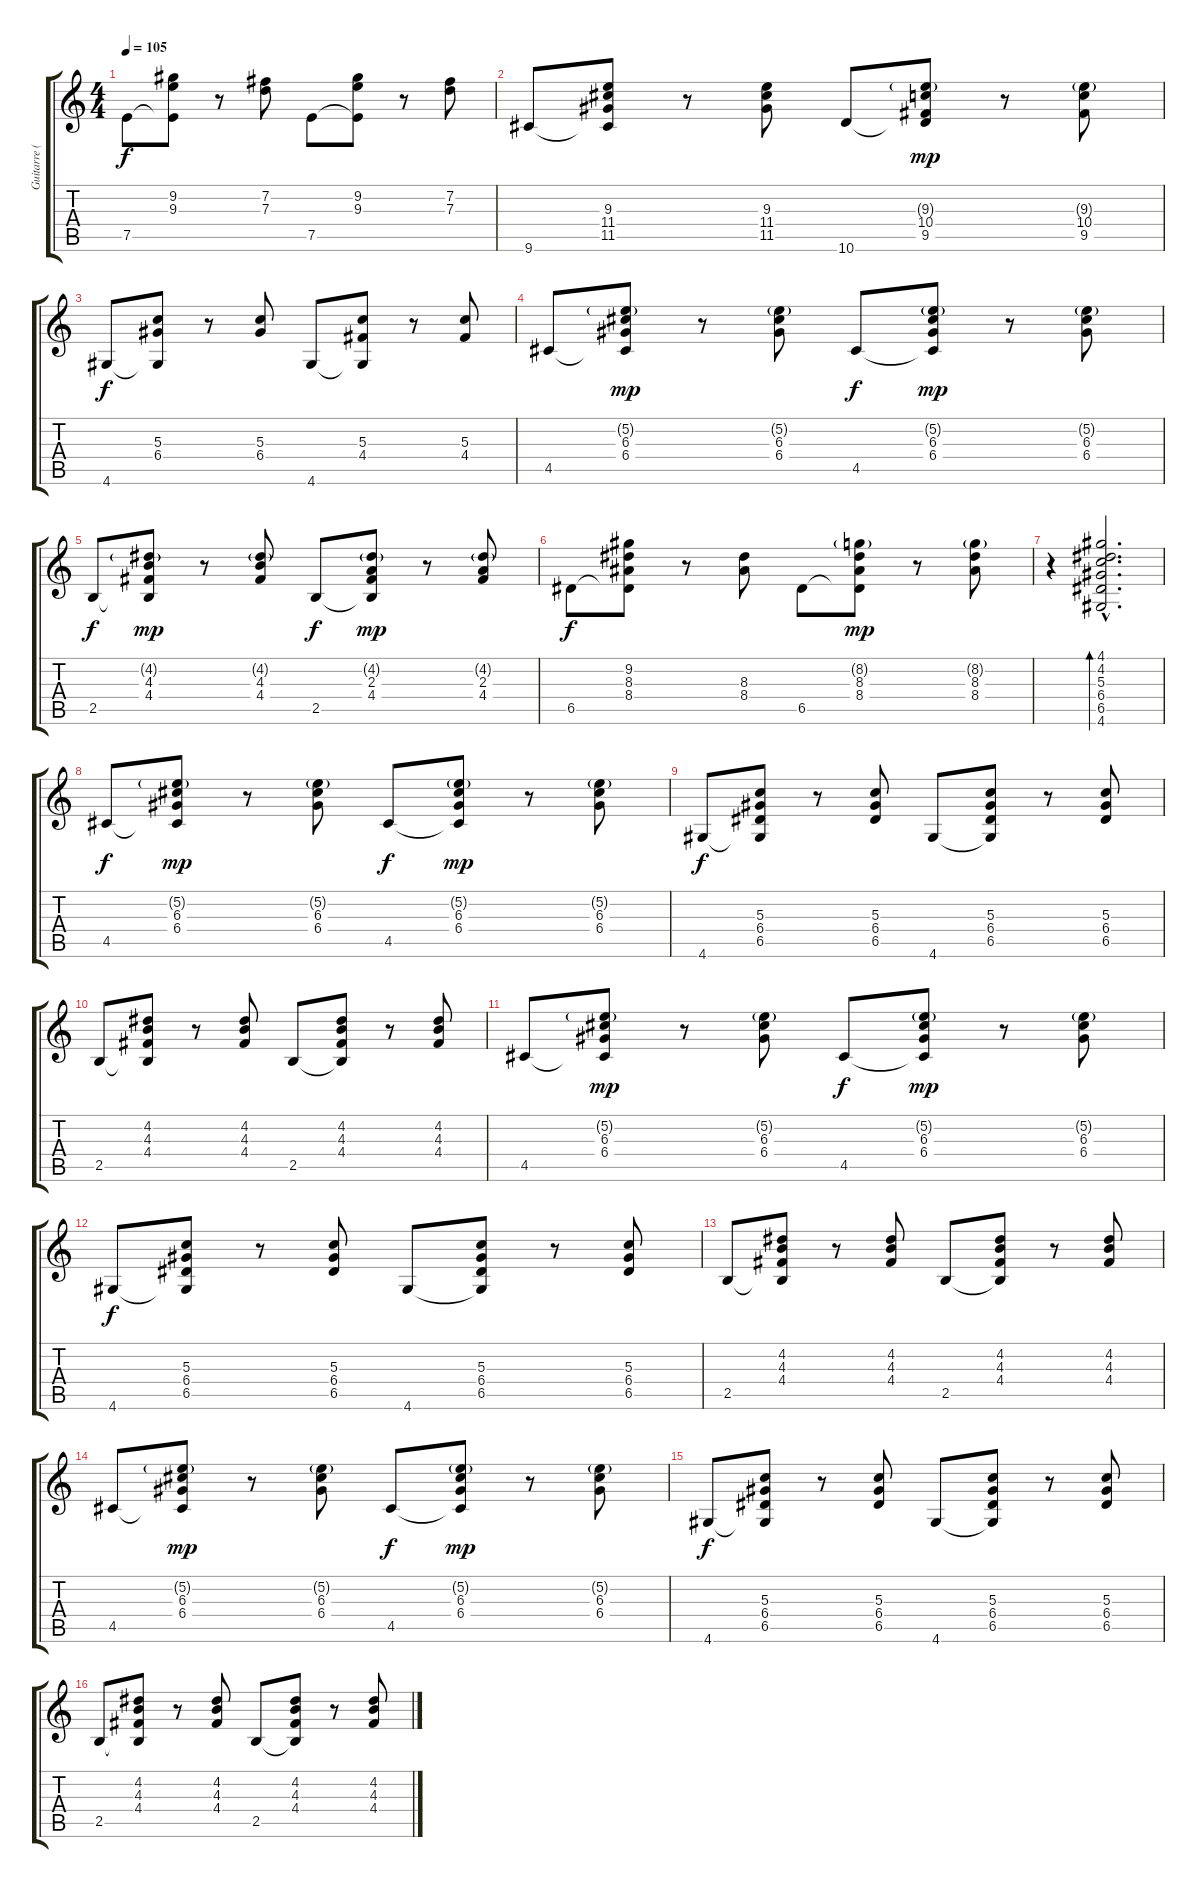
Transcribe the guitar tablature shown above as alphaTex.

\track ("Guitarre (Guizmo)" "Guitarre (") {instrument acousticguitarnylon}
\staff {score tabs}
\tuning (E4 B3 G3 D3 A2 E2) {hide}
\ts (4 4)
\tempo 105
\clef g2
\ks c
7.5.8{dy f} (9.2 9.3 7.5{t}).8 r.8 (7.2 7.3).8 7.5.8 (9.2 9.3 7.5{t}).8 r.8 (7.2 7.3).8 |
9.6.8 (9.3 11.4 11.5 9.6{t}).8 r.8 (9.3 11.4 11.5).8 10.6.8 (9.3{g} 10.4 9.5 10.6{t}).8{dy mp} r.8 (9.3{g} 10.4 9.5).8 |
4.6.8{dy f} (5.3 6.4 4.6{t}).8 r.8 (5.3 6.4).8 4.6.8 (5.3 4.4 4.6{t}).8 r.8 (5.3 4.4).8 |
4.5.8 (5.2{g} 6.3 6.4 4.5{t}).8{dy mp} r.8 (5.2{g} 6.3 6.4).8 4.5.8{dy f} (5.2{g} 6.3 6.4 4.5{t}).8{dy mp} r.8 (5.2{g} 6.3 6.4).8 |
2.5.8{dy f} (4.2{g} 4.3 4.4 2.5{t}).8{dy mp} r.8 (4.2{g} 4.3 4.4).8 2.5.8{dy f} (4.2{g} 2.3 4.4 2.5{t}).8{dy mp} r.8 (4.2{g} 2.3 4.4).8 |
6.5.8{dy f} (9.2 8.3 8.4 6.5{t}).8 r.8 (8.3 8.4).8 6.5.8 (8.2{g} 8.3 8.4 6.5{t}).8{dy mp} r.8 (8.2{g} 8.3 8.4).8 |
r.4 (4.1{hac} 4.2{hac} 5.3{hac} 6.4{hac} 6.5{hac} 4.6{hac}).2{d bd 240} |
4.5.8{dy f} (5.2{g} 6.3 6.4 4.5{t}).8{dy mp} r.8 (5.2{g} 6.3 6.4).8 4.5.8{dy f} (5.2{g} 6.3 6.4 4.5{t}).8{dy mp} r.8 (5.2{g} 6.3 6.4).8 |
4.6.8{dy f} (5.3 6.4 6.5 4.6{t}).8 r.8 (5.3 6.4 6.5).8 4.6.8 (5.3 6.4 6.5 4.6{t}).8 r.8 (5.3 6.4 6.5).8 |
2.5.8 (4.2 4.3 4.4 2.5{t}).8 r.8 (4.2 4.3 4.4).8 2.5.8 (4.2 4.3 4.4 2.5{t}).8 r.8 (4.2 4.3 4.4).8 |
4.5.8 (5.2{g} 6.3 6.4 4.5{t}).8{dy mp} r.8 (5.2{g} 6.3 6.4).8 4.5.8{dy f} (5.2{g} 6.3 6.4 4.5{t}).8{dy mp} r.8 (5.2{g} 6.3 6.4).8 |
4.6.8{dy f} (5.3 6.4 6.5 4.6{t}).8 r.8 (5.3 6.4 6.5).8 4.6.8 (5.3 6.4 6.5 4.6{t}).8 r.8 (5.3 6.4 6.5).8 |
2.5.8 (4.2 4.3 4.4 2.5{t}).8 r.8 (4.2 4.3 4.4).8 2.5.8 (4.2 4.3 4.4 2.5{t}).8 r.8 (4.2 4.3 4.4).8 |
4.5.8 (5.2{g} 6.3 6.4 4.5{t}).8{dy mp} r.8 (5.2{g} 6.3 6.4).8 4.5.8{dy f} (5.2{g} 6.3 6.4 4.5{t}).8{dy mp} r.8 (5.2{g} 6.3 6.4).8 |
4.6.8{dy f} (5.3 6.4 6.5 4.6{t}).8 r.8 (5.3 6.4 6.5).8 4.6.8 (5.3 6.4 6.5 4.6{t}).8 r.8 (5.3 6.4 6.5).8 |
2.5.8 (4.2 4.3 4.4 2.5{t}).8 r.8 (4.2 4.3 4.4).8 2.5.8 (4.2 4.3 4.4 2.5{t}).8 r.8 (4.2 4.3 4.4).8
